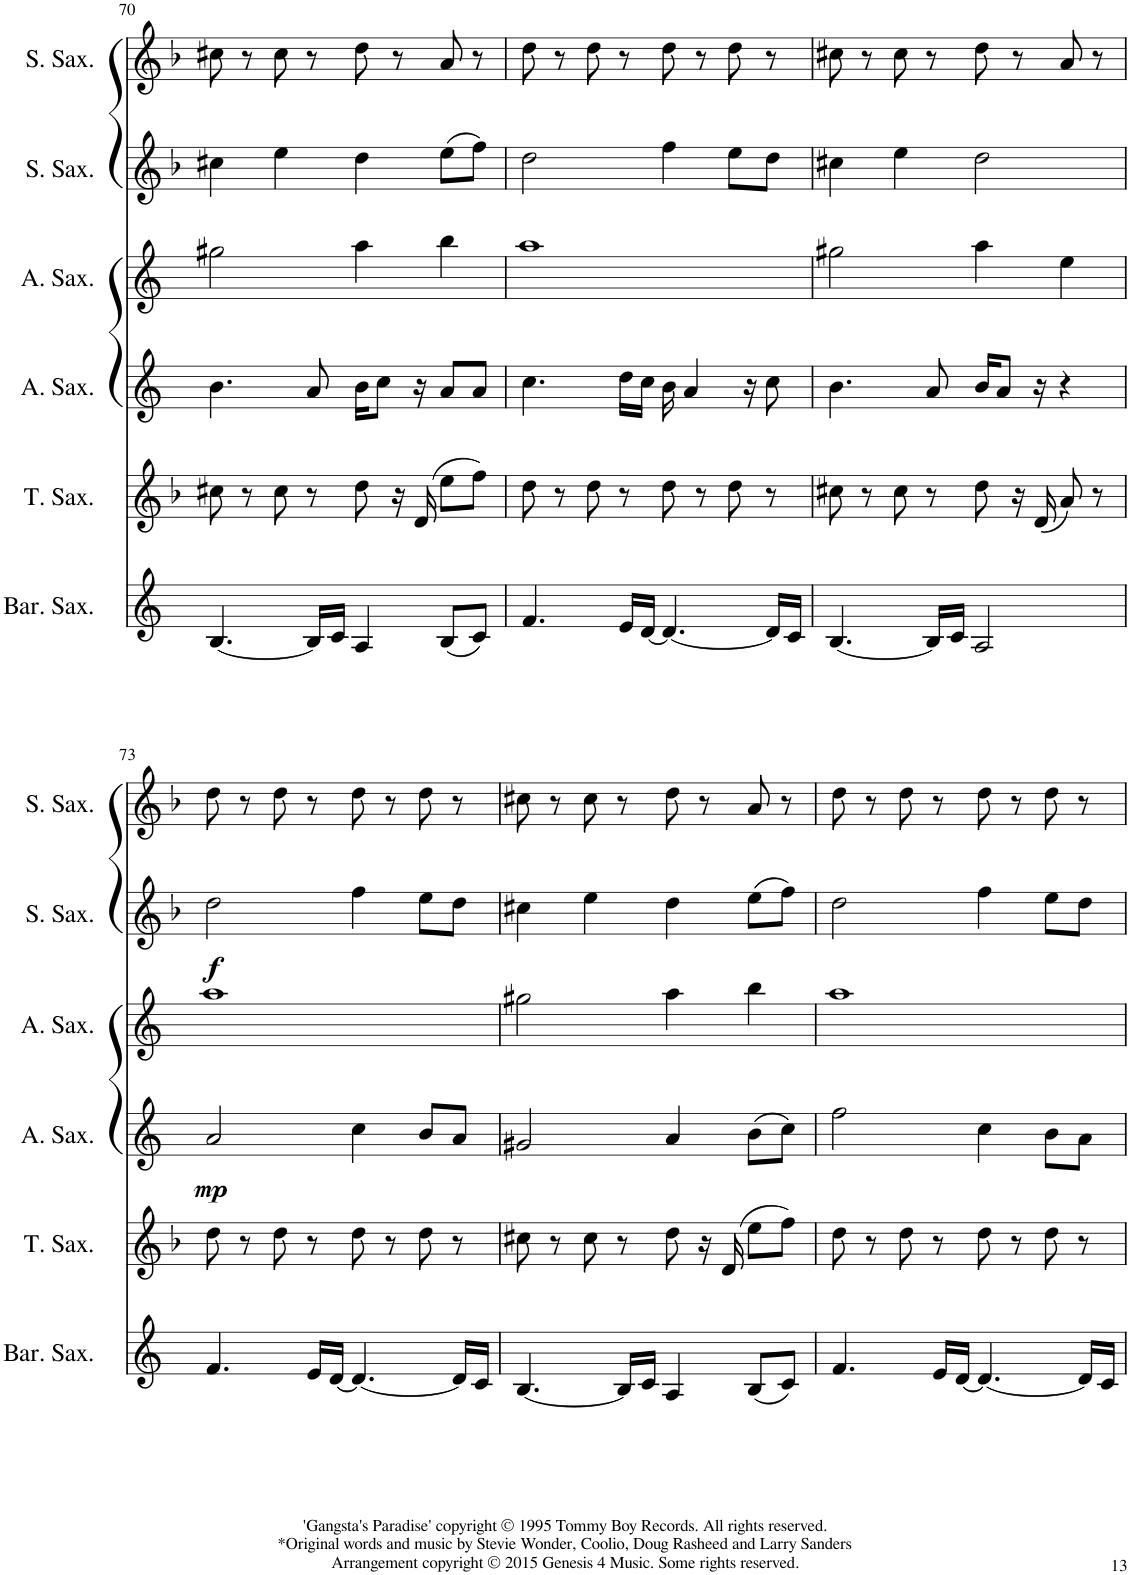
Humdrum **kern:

**kern	**kern	**kern	**dynam	**kern	**kern	**dynam	**kern
*part6	*part5	*part4	*part4	*part3	*part2	*part2	*part1
*staff6	*staff5	*staff4	*staff4	*staff3	*staff2	*staff2	*staff1
*I"Baritone Saxophone	*I"Tenor Saxophone	*I"Alto Saxophone	*	*I"Alto Saxophone	*I"Soprano Saxophone	*	*I"Soprano Saxophone
*I'Bar. Sax.	*I'T. Sax.	*I'A. Sax.	*	*I'A. Sax.	*I'S. Sax.	*	*I'S. Sax.
!!LO:PB:g=z
*clefG2	*clefG2	*clefG2	*	*clefG2	*clefG2	*	*clefG2
*Trd12c21	*Trd8c14	*Trd5c9	*	*Trd5c9	*Trd1c2	*	*Trd1c2
*k[]	*k[b-]	*k[]	*	*k[]	*k[b-]	*	*k[b-]
*M4/4	*M4/4	*M4/4	*	*M4/4	*M4/4	*	*M4/4
=70	=70	=70	=70	=70	=70	=70	=70
[4.B/	8cc#X\	4.b\	.	2gg#X\	4cc#X\	.	8cc#X\
.	8r	.	.	.	.	.	8r
.	8cc#\	.	.	.	4ee\	.	8cc#\
16B/LL]	8r	8a/	.	.	.	.	8r
16c/JJ	.	.	.	.	.	.	.
4A/	8dd\	16b\KL	.	4aa\	4dd\	.	8dd\
.	.	8cc\J	.	.	.	.	.
.	16r	.	.	.	.	.	8r
.	(16d/	16r	.	.	.	.	.
(8B/L	8ee\L	8a/L	.	4bb\	(8ee\L	.	8a/
8c/J)	8ff\J)	8a/J	.	.	8ff\J)	.	8r
=71	=71	=71	=71	=71	=71	=71	=71
4.f/	8dd\	4.cc\	.	1aa	2dd\	.	8dd\
.	8r	.	.	.	.	.	8r
.	8dd\	.	.	.	.	.	8dd\
16e/LL	8r	16dd\LL	.	.	.	.	8r
[16d/JJ	.	16cc\JJ	.	.	.	.	.
4.d/_	8dd\	16b\	.	.	4ff\	.	8dd\
.	.	4a/	.	.	.	.	.
.	8r	.	.	.	.	.	8r
.	8dd\	.	.	.	8ee\L	.	8dd\
.	.	16r	.	.	.	.	.
16d/LL]	8r	8cc\	.	.	8dd\J	.	8r
16c/JJ	.	.	.	.	.	.	.
=72	=72	=72	=72	=72	=72	=72	=72
[4.B/	8cc#X\	4.b\	.	2gg#X\	4cc#X\	.	8cc#X\
.	8r	.	.	.	.	.	8r
.	8cc#\	.	.	.	4ee\	.	8cc#\
16B/LL]	8r	8a/	.	.	.	.	8r
16c/JJ	.	.	.	.	.	.	.
2A/	8dd\	16b/KL	.	4aa\	2dd\	.	8dd\
.	.	8a/J	.	.	.	.	.
.	16r	.	.	.	.	.	8r
.	(16d/	16r	.	.	.	.	.
.	8a/)	4r	.	4ee\	.	.	8a/
.	8r	.	.	.	.	.	8r
!!LO:LB:g=z
=73	=73	=73	=73	=73	=73	=73	=73
!	!	!	!LO:DY:b	!	!	!LO:DY:b	!
4.f/	8dd\	2a/	mp	1aa	2dd\	f	8dd\
.	8r	.	.	.	.	.	8r
.	8dd\	.	.	.	.	.	8dd\
16e/LL	8r	.	.	.	.	.	8r
[16d/JJ	.	.	.	.	.	.	.
4.d/_	8dd\	4cc\	.	.	4ff\	.	8dd\
.	8r	.	.	.	.	.	8r
.	8dd\	8b/L	.	.	8ee\L	.	8dd\
16d/LL]	8r	8a/J	.	.	8dd\J	.	8r
16c/JJ	.	.	.	.	.	.	.
=74	=74	=74	=74	=74	=74	=74	=74
[4.B/	8cc#X\	2g#X/	.	2gg#X\	4cc#X\	.	8cc#X\
.	8r	.	.	.	.	.	8r
.	8cc#\	.	.	.	4ee\	.	8cc#\
16B/LL]	8r	.	.	.	.	.	8r
16c/JJ	.	.	.	.	.	.	.
4A/	8dd\	4a/	.	4aa\	4dd\	.	8dd\
.	16r	.	.	.	.	.	8r
.	(16d/	.	.	.	.	.	.
(8B/L	8ee\L	(8b\L	.	4bb\	(8ee\L	.	8a/
8c/J)	8ff\J)	8cc\J)	.	.	8ff\J)	.	8r
=75	=75	=75	=75	=75	=75	=75	=75
4.f/	8dd\	2ff\	.	1aa	2dd\	.	8dd\
.	8r	.	.	.	.	.	8r
.	8dd\	.	.	.	.	.	8dd\
16e/LL	8r	.	.	.	.	.	8r
[16d/JJ	.	.	.	.	.	.	.
4.d/_	8dd\	4cc\	.	.	4ff\	.	8dd\
.	8r	.	.	.	.	.	8r
.	8dd\	8b\L	.	.	8ee\L	.	8dd\
16d/LL]	8r	8a\J	.	.	8dd\J	.	8r
16c/JJ	.	.	.	.	.	.	.
=	=	=	=	=	=	=	=
*-	*-	*-	*-	*-	*-	*-	*-
